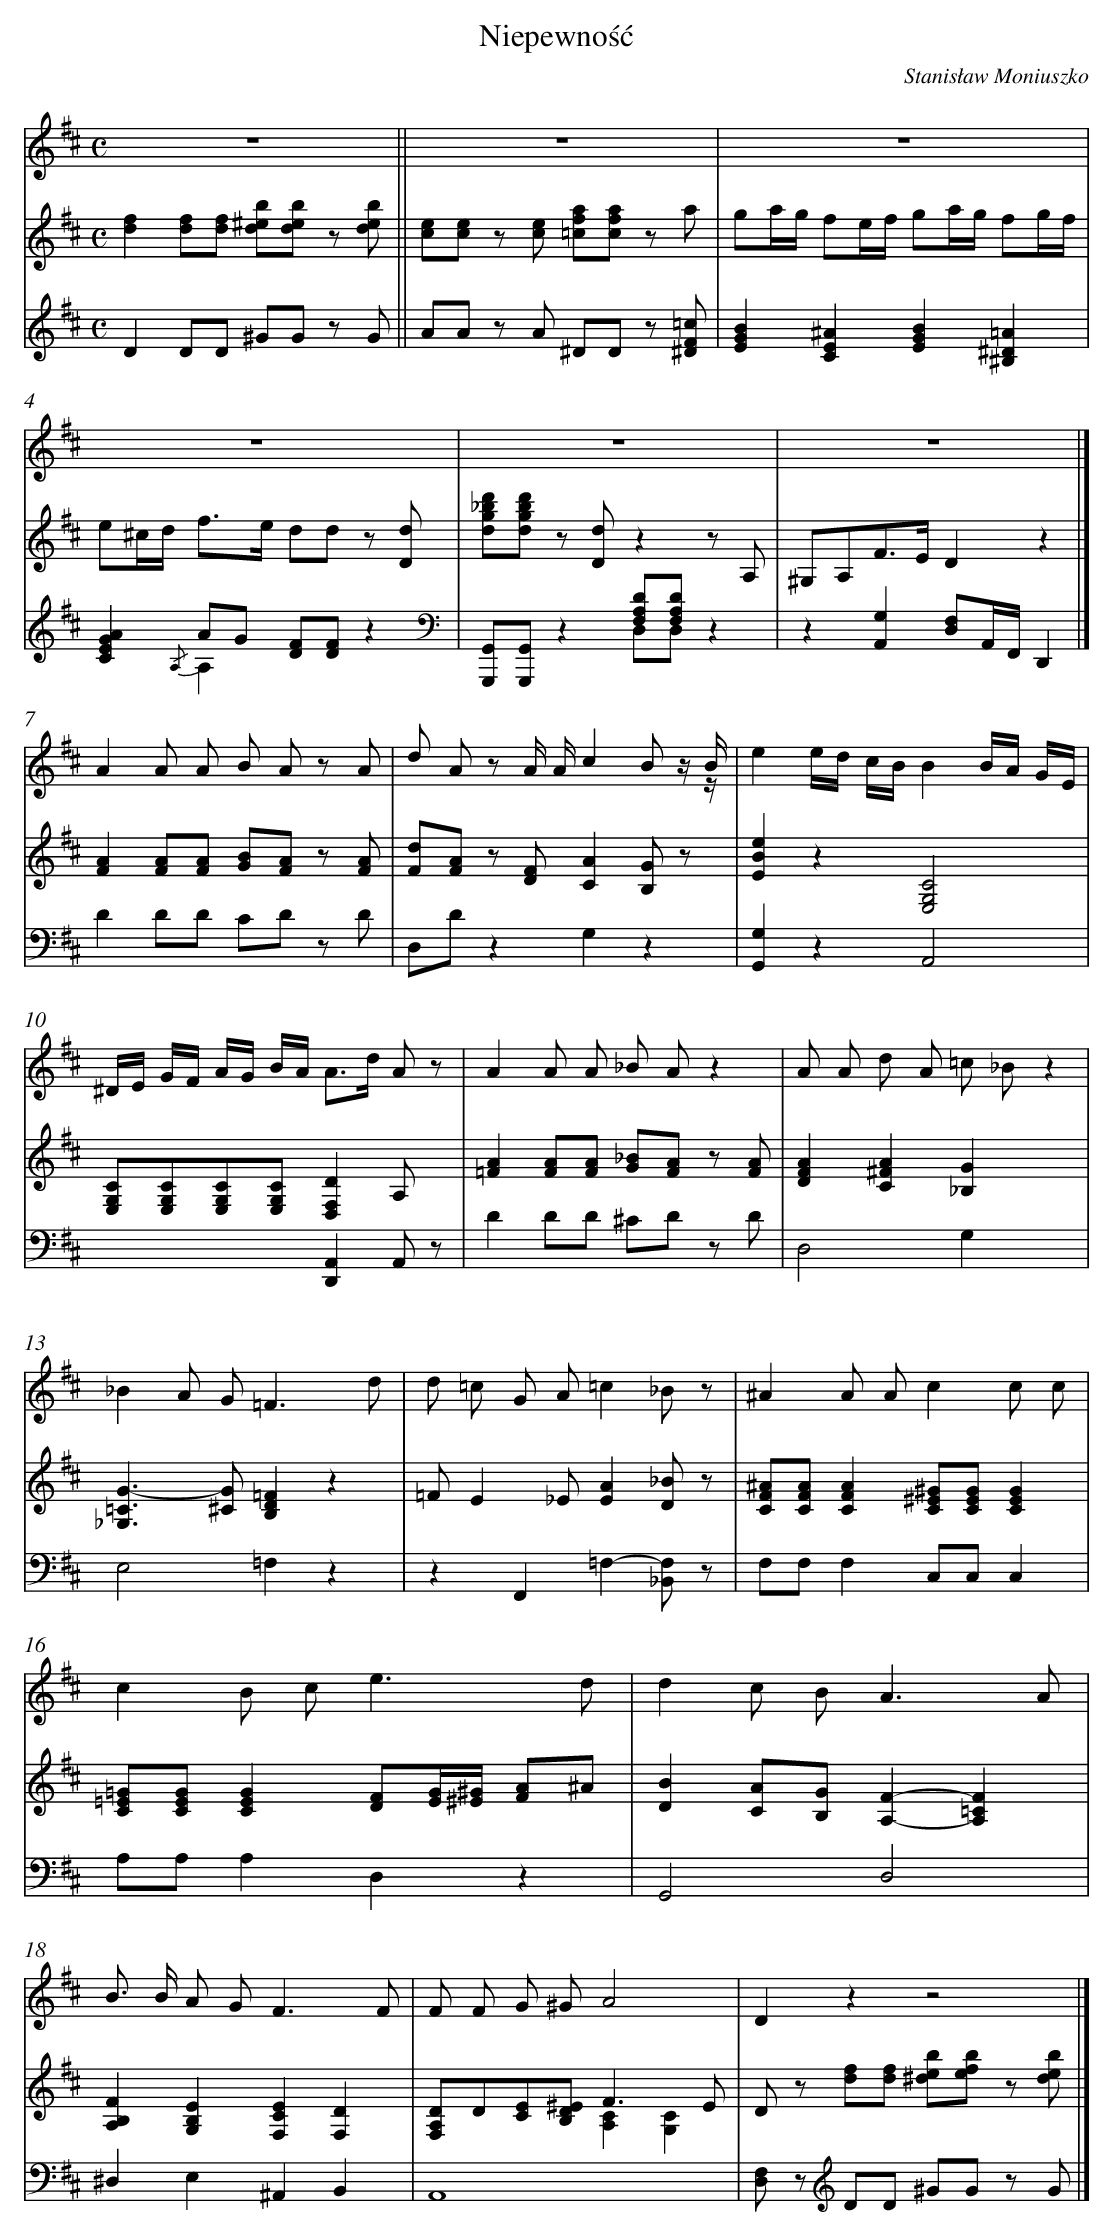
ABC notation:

X:1
T: Niepewność
C: Stanisław Moniuszko
L: 1/8
M: C
V: 1 clef=treble
V: 2 clef=treble
V: 3 clef=treble
K: D
[V:1] z8 ||
[V:2] [f2d2][fd][fd] [b^ed][bed] z [bed] ||
[V:3] [K:clef=treble]D2DD ^GG z G ||
[V:1] z8 |
[V:2] [ec][ec] z [ec] [af=c][afc] z a |
[V:3] AA z A ^DD z [=cF^D] |
[V:1] z8 |
[V:2] ga/g/ fe/f/ ga/g/ fg/f/ |
[V:3] [B2G2E2][^A2E2C2][B2G2E2][=A2^D2^B,2] |
[V:1] z8 |
[V:2] e^c/d< fe/ dd z [dD] |
[V:3] [A2G2E2C2]{/A,} AG [FD][FD]z2[K:clef=bass] & x2A,2x4 |
[V:1] z8 |
[V:2] [d'_bgd][d'bgd] z [dD]z2z A, |
[V:3] [G,,G,,,][G,,G,,,]z2[DA,F,][DA,F,]z2 & x4D,D,x2 |
[V:1] z8 |]
[V:2] ^G,A,F>ED2z2 |]
[V:3] z2[G,2A,,2][F,D,]A,,/F,,/D,,2 |]
[V:1] A2A A B A z A [I:setbarnb 8]|
[V:2] [A2F2][AF][AF] [BG][AF] z [AF] |
[V:3] D2DD CD z D |
[V:1] d A z A/ A/c2B z/ B/ & x4x2x x/ z/ |
[V:2] [dF][AF] z [FD][A2C2][GB,] z |
[V:3] D,Dz2G,2z2 |
[V:1] e2e/d/ c/B/B2B/A/ G/E/ |
[V:2] [e2B2E2]z2[C4G,4E,4] |
[V:3] [G,2G,,2]z2A,,4 |
[V:1] ^D/E/ G/F/ A/G/ B/A< Ad/ A z |
[V:2] [CG,E,][CG,E,][CG,E,][CG,E,][D2F,2D,2]A, x |
[V:3] x4[A,,2D,,2]A,, z |
[V:1] A2A A _B Az2 |
[V:2] [A2=F2][AF][AF] [_BG][AF] z [AF] |
[V:3] D2DD ^CD z D |
[V:1] A A d A =c _Bz2 |
[V:2] [A2F2D2][A2^F2C2][G2_B,2]x2 |
[V:3] D,4G,2x2 |
[V:1] _B2A G2<=F2d |
[V:2] [G2-=C2_G,2]>[G2^C2][=F2D2B,2]z2 |
[V:3] E,4=F,2z2 |
[V:1] d =c G A=c2_B z |
[V:2] =FE2_E[A2E2][_BD] z |
[V:3] z2F,,2=F,2-[F,_B,,] z |
[V:1] ^A2A Ac2c c |
[V:2] [^AFC][AFC][A2F2C2][^G^EC][GEC][G2E2C2] |
[V:3] F,F,F,2C,C,C,2 |
[V:1] c2B c2<e2d |
[V:2] [=G=EC][GEC][G2E2C2][FD][G/E/][^G/^E/] [AF]^A |
[V:3] A,A,A,2D,2z2 |
[V:1] d2c B2<A2A |
[V:2] [B2D2][AC][GB,][F2A,2]-[F2=C2A,2] |
[V:3] G,,4D,4 |
[V:1] B> B A G2<F2F |
[V:2] [F2B,2A,2][E2B,2G,2][E2C2F,2][D2F,2] |
[V:3] ^D,2E,2^A,,2B,,2 |
[V:1] F F G ^GA4 |
[V:2] [DA,F,]D[EC][^E2D2B,2]<F2E & x4[C2A,2][C2G,2] |
[V:3] A,,8 |
[V:1] D2z2z4 |]
[V:2] D z [fd][fd] [be^d][bfe] z [bed] |]
[V:3] [F,D,] z[K:clef=treble] DD ^GG z G |]
